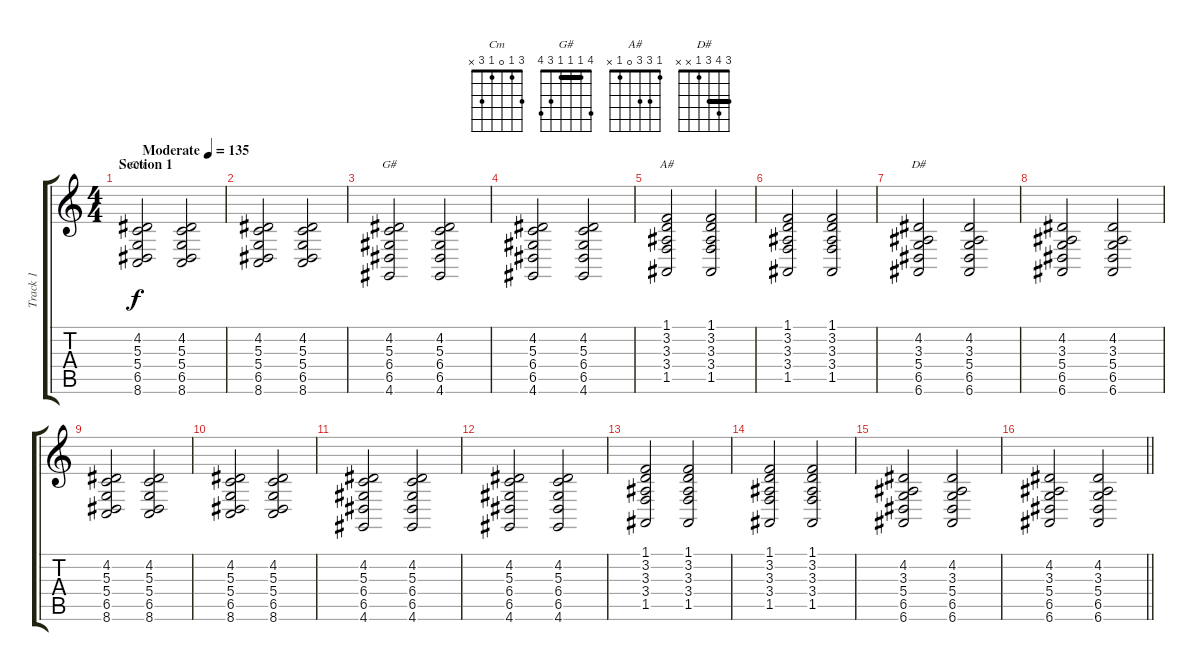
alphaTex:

\track ("Track 1" "Track 1") {instrument acousticgrandpiano}
\staff {score tabs}
\tuning (E4 B3 G3 D3 A2 E2) {hide}
\chord ("Cm" 3 1 0 1 3 x)
\chord ("G#" 4 1 1 1 3 4) {barre 1}
\chord ("A#" 1 3 3 0 1 x)
\chord ("D#" 3 4 3 1 x x) {barre 3}
\ts (4 4)
\section ("" "Section 1")
\tempo (135 "Moderate")
\clef g2
\ks c
(4.2 5.3 5.4 6.5 8.6).2{ch "Cm" dy f instrument acousticgrandpiano} (4.2 5.3 5.4 6.5 8.6).2 |
(4.2 5.3 5.4 6.5 8.6).2 (4.2 5.3 5.4 6.5 8.6).2 |
(4.2 5.3 6.4 6.5 4.6).2{ch "G#"} (4.2 5.3 6.4 6.5 4.6).2 |
(4.2 5.3 6.4 6.5 4.6).2 (4.2 5.3 6.4 6.5 4.6).2 |
(1.1 3.2 3.3 3.4 1.5).2{ch "A#"} (1.1 3.2 3.3 3.4 1.5).2 |
(1.1 3.2 3.3 3.4 1.5).2 (1.1 3.2 3.3 3.4 1.5).2 |
(4.2 3.3 5.4 6.5 6.6).2{ch "D#"} (4.2 3.3 5.4 6.5 6.6).2 |
(4.2 3.3 5.4 6.5 6.6).2 (4.2 3.3 5.4 6.5 6.6).2 |
(4.2 5.3 5.4 6.5 8.6).2 (4.2 5.3 5.4 6.5 8.6).2 |
(4.2 5.3 5.4 6.5 8.6).2 (4.2 5.3 5.4 6.5 8.6).2 |
(4.2 5.3 6.4 6.5 4.6).2 (4.2 5.3 6.4 6.5 4.6).2 |
(4.2 5.3 6.4 6.5 4.6).2 (4.2 5.3 6.4 6.5 4.6).2 |
(1.1 3.2 3.3 3.4 1.5).2 (1.1 3.2 3.3 3.4 1.5).2 |
(1.1 3.2 3.3 3.4 1.5).2 (1.1 3.2 3.3 3.4 1.5).2 |
(4.2 3.3 5.4 6.5 6.6).2 (4.2 3.3 5.4 6.5 6.6).2 |
\barLineRight lightlight
(4.2 3.3 5.4 6.5 6.6).2 (4.2 3.3 5.4 6.5 6.6).2
